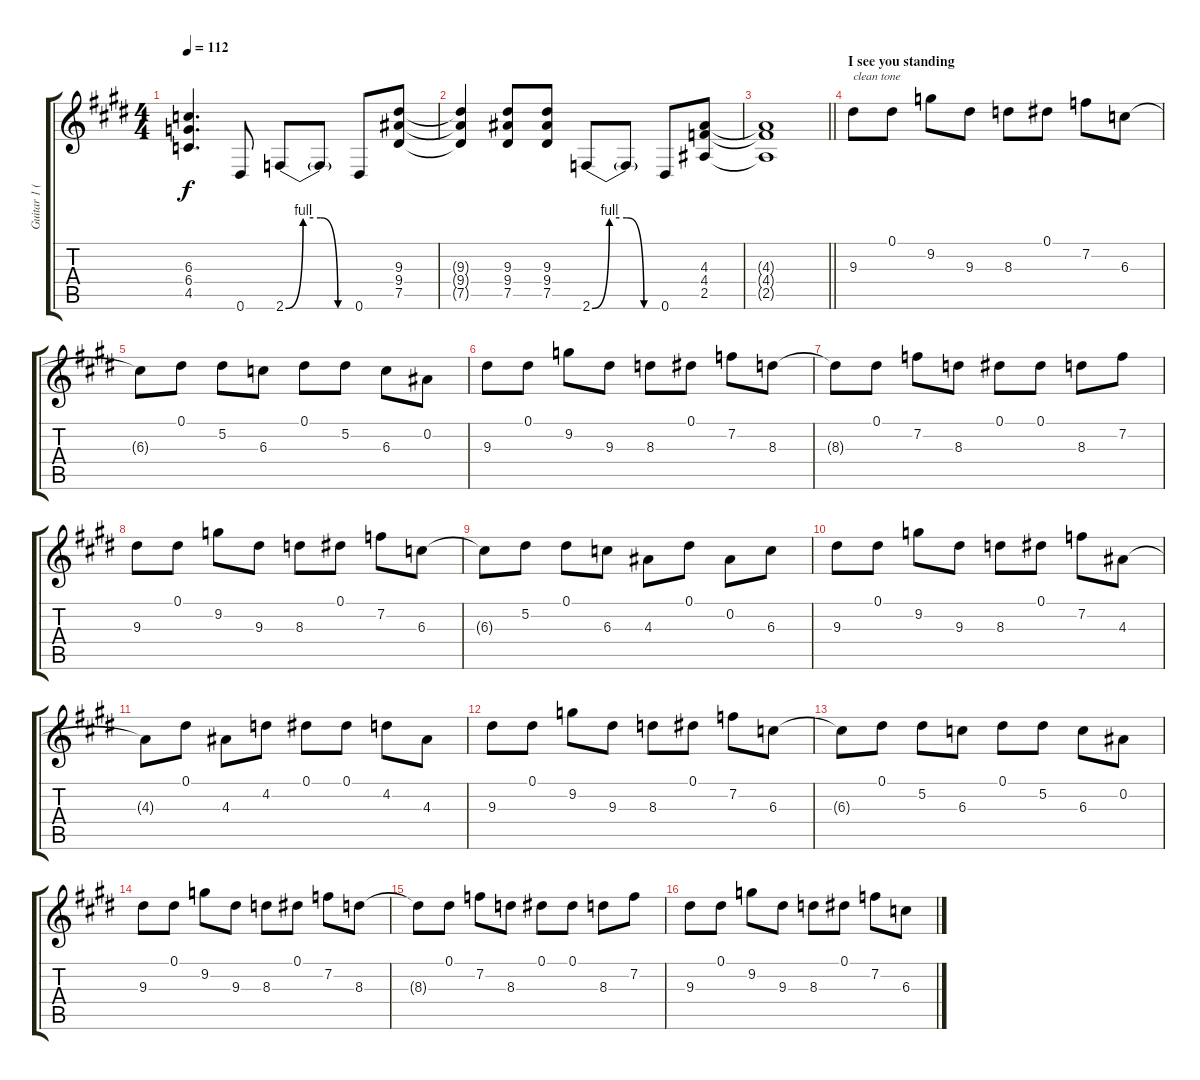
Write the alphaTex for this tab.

\track ("Guitar 1 (Slash)" "Guitar 1 (") {mute instrument overdrivenguitar}
\staff {score tabs}
\tuning (Eb4 Bb3 Gb3 Db3 Ab2 Eb2) {hide}
\ts (4 4)
\tempo 112
\clef g2
\ks e
(6.3{t} 6.4{t} 4.5{t}).4{d dy f} 0.6.8 2.6{be (custom 0 0 15 4 30 4 45 0 60 0)}.8 2.6{t}.8 0.6.8 (9.3 9.4 7.5).8 |
(9.3{t} 9.4{t} 7.5{t}).4 (9.3 9.4 7.5).8 (9.3 9.4 7.5).8 2.6{be (custom 0 0 15 4 30 4 45 0 60 0)}.8 2.6{t}.8 0.6.8 (4.3 4.4 2.5).8 |
\barLineRight lightlight
(4.3{t} 4.4{t} 2.5{t}).1 |
\section ("" "I see you standing")
9.3.8{txt "clean tone" instrument electricguitarjazz} 0.1.8 9.2.8 9.3.8 8.3.8 0.1.8 7.2.8 6.3.8 |
6.3{t}.8 0.1.8 5.2.8 6.3.8 0.1.8 5.2.8 6.3.8 0.2.8 |
9.3.8 0.1.8 9.2.8 9.3.8 8.3.8 0.1.8 7.2.8 8.3.8 |
8.3{t}.8 0.1.8 7.2.8 8.3.8 0.1.8 0.1.8 8.3.8 7.2.8 |
9.3.8 0.1.8 9.2.8 9.3.8 8.3.8 0.1.8 7.2.8 6.3.8 |
6.3{t}.8 5.2.8 0.1.8 6.3.8 4.3.8 0.1.8 0.2.8 6.3.8 |
9.3.8 0.1.8 9.2.8 9.3.8 8.3.8 0.1.8 7.2.8 4.3.8 |
4.3{t}.8 0.1.8 4.3.8 4.2.8 0.1.8 0.1.8 4.2.8 4.3.8 |
9.3.8 0.1.8 9.2.8 9.3.8 8.3.8 0.1.8 7.2.8 6.3.8 |
6.3{t}.8 0.1.8 5.2.8 6.3.8 0.1.8 5.2.8 6.3.8 0.2.8 |
9.3.8 0.1.8 9.2.8 9.3.8 8.3.8 0.1.8 7.2.8 8.3.8 |
8.3{t}.8 0.1.8 7.2.8 8.3.8 0.1.8 0.1.8 8.3.8 7.2.8 |
9.3.8 0.1.8 9.2.8 9.3.8 8.3.8 0.1.8 7.2.8 6.3.8
